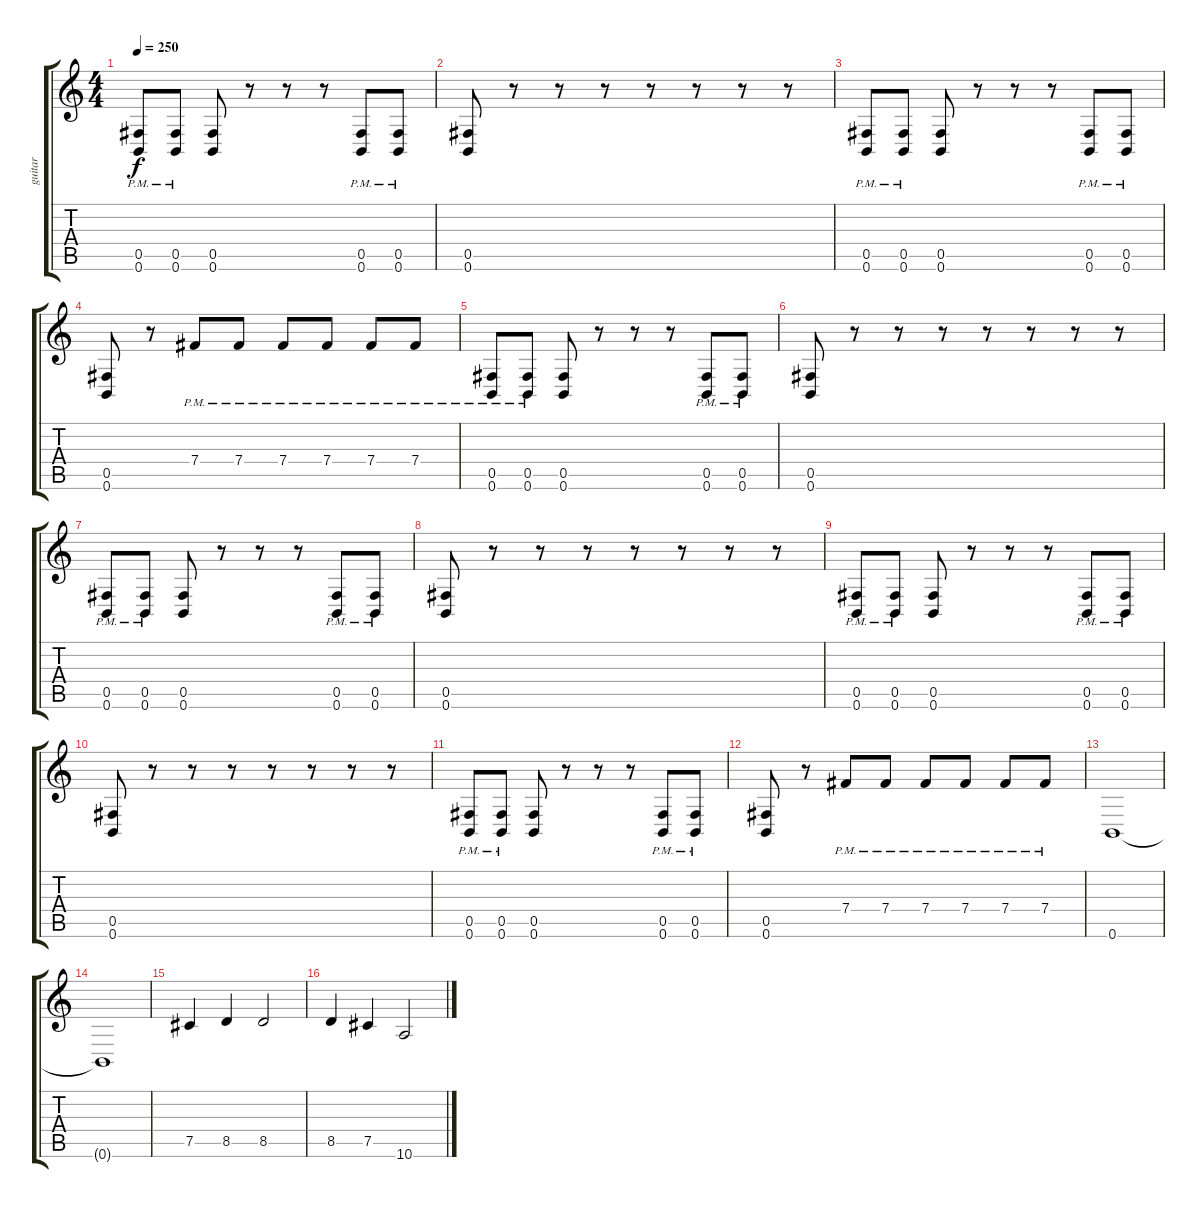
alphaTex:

\track ("guitar" "guitar") {instrument distortionguitar}
\staff {score tabs}
\tuning (Db4 Ab3 E3 B2 Gb2 B1) {hide}
\ts (4 4)
\tempo 250
\clef g2
\ks c
(0.5{pm} 0.6{pm}).8{dy f} (0.5{pm} 0.6{pm}).8 (0.5 0.6).8 r.8 r.8 r.8 (0.5{pm} 0.6{pm}).8 (0.5{pm} 0.6{pm}).8 |
(0.5 0.6).8 r.8 r.8 r.8 r.8 r.8 r.8 r.8 |
(0.5{pm} 0.6{pm}).8 (0.5{pm} 0.6{pm}).8 (0.5 0.6).8 r.8 r.8 r.8 (0.5{pm} 0.6{pm}).8 (0.5{pm} 0.6{pm}).8 |
(0.5 0.6).8 r.8 7.4{pm}.8 7.4{pm}.8 7.4{pm}.8 7.4{pm}.8 7.4{pm}.8 7.4{pm}.8 |
(0.5{pm} 0.6{pm}).8 (0.5{pm} 0.6{pm}).8 (0.5 0.6).8 r.8 r.8 r.8 (0.5{pm} 0.6{pm}).8 (0.5{pm} 0.6{pm}).8 |
(0.5 0.6).8 r.8 r.8 r.8 r.8 r.8 r.8 r.8 |
(0.5{pm} 0.6{pm}).8 (0.5{pm} 0.6{pm}).8 (0.5 0.6).8 r.8 r.8 r.8 (0.5{pm} 0.6{pm}).8 (0.5{pm} 0.6{pm}).8 |
(0.5 0.6).8 r.8 r.8 r.8 r.8 r.8 r.8 r.8 |
(0.5{pm} 0.6{pm}).8 (0.5{pm} 0.6{pm}).8 (0.5 0.6).8 r.8 r.8 r.8 (0.5{pm} 0.6{pm}).8 (0.5{pm} 0.6{pm}).8 |
(0.5 0.6).8 r.8 r.8 r.8 r.8 r.8 r.8 r.8 |
(0.5{pm} 0.6{pm}).8 (0.5{pm} 0.6{pm}).8 (0.5 0.6).8 r.8 r.8 r.8 (0.5{pm} 0.6{pm}).8 (0.5{pm} 0.6{pm}).8 |
(0.5 0.6).8 r.8 7.4{pm}.8 7.4{pm}.8 7.4{pm}.8 7.4{pm}.8 7.4{pm}.8 7.4{pm}.8 |
0.6.1 |
0.6{t}.1 |
7.5.4 8.5.4 8.5.2 |
8.5.4 7.5.4 10.6.2
